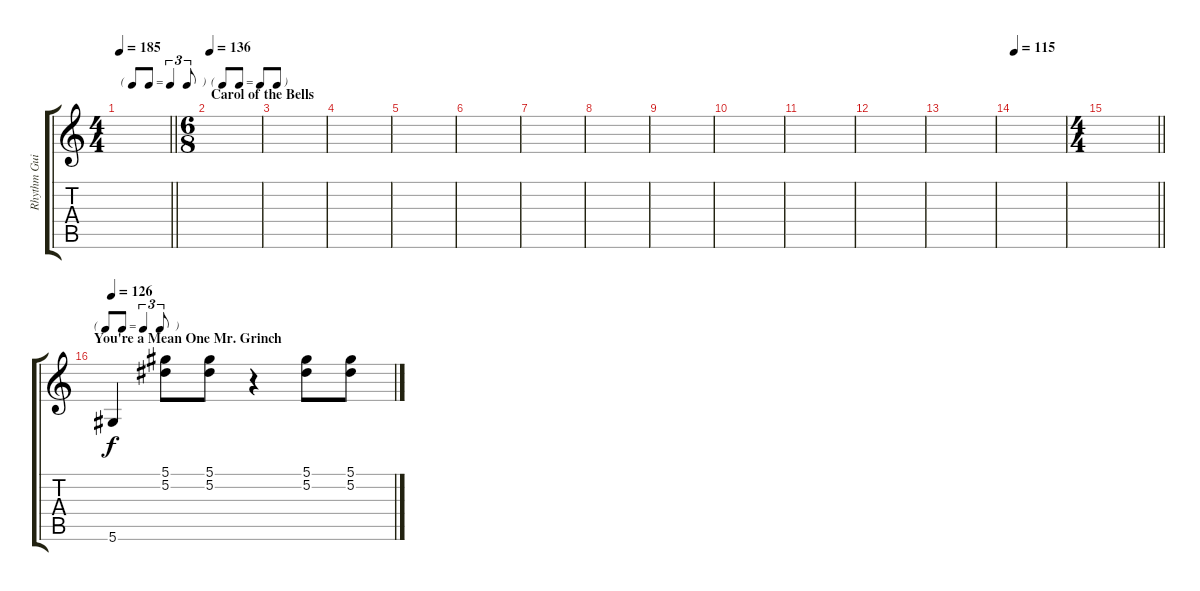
\track ("Rhythm Guitar" "Rhythm Gui") {instrument acousticguitarsteel}
\staff {score tabs}
\tuning (Eb4 Bb3 Gb3 Db3 Ab2 Eb2) {hide}
\ts (4 4)
\tf triplet8th
\tempo 185
\clef g2
\barLineRight lightlight
\ks c
|
\ts (6 8)
\tf none
\section ("" "Carol of the Bells")
\tempo 136
|
|
|
|
|
|
|
|
|
|
|
|
\tempo 115
|
\ts (4 4)
\barLineRight lightlight
|
\tf triplet8th
\section ("" "You're a Mean One Mr. Grinch")
\tempo 126
5.6.4 (5.1 5.2).8 (5.1 5.2).8 r.4 (5.1 5.2).8 (5.1 5.2).8
